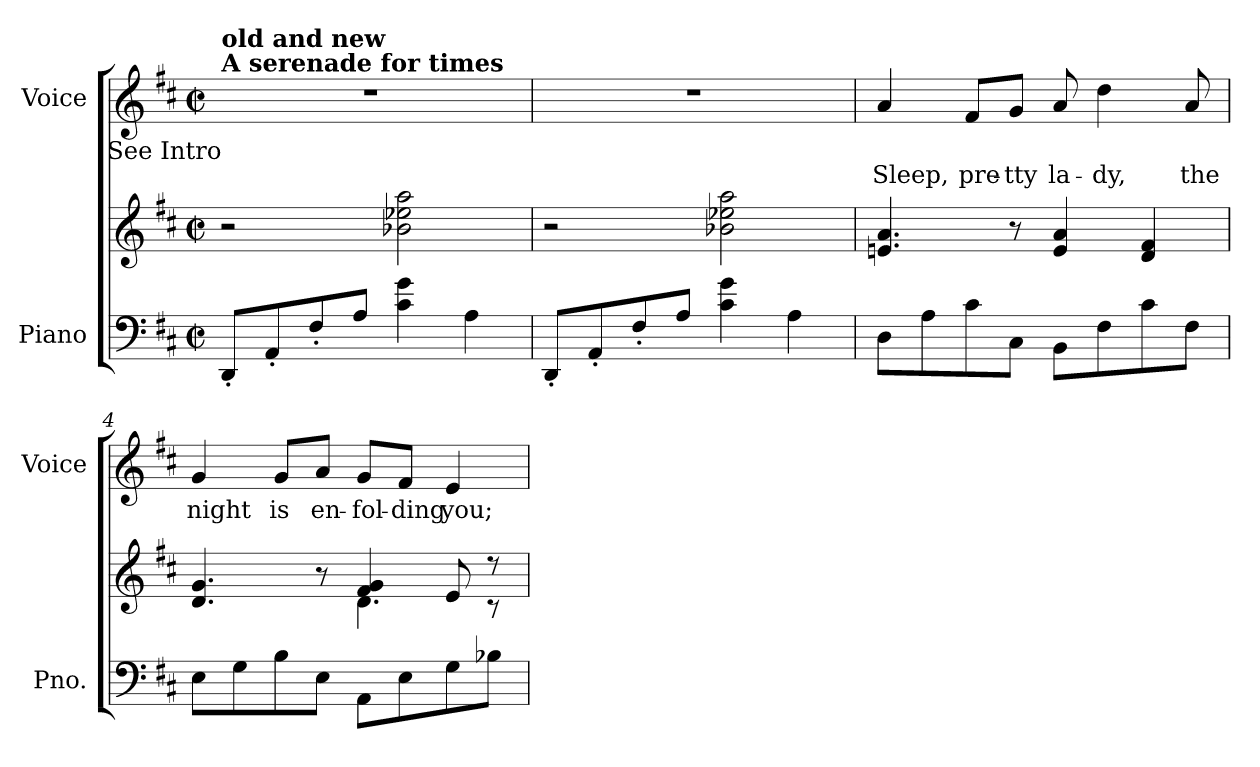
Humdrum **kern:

**kern	**kern	**kern	**text
*part2	*part2	*part1	*part1
*staff3	*staff2	*staff1	*staff1
*I"Piano	*	*I"Voice	*
*I'Pno.	*	*I'Voice	*
!!LO:PB:g=z
*clefF4	*clefG2	*clefG2	*
*k[f#c#]	*k[f#c#]	*k[f#c#]	*
*D:	*D:	*D:	*
*M2/2	*M2/2	*M2/2	*
*met(c|)	*met(c|)	*met(c|)	*
=1	=1	=1	=1
!	!	!LO:TX:a:B:t=A serenade for times	!
!	!	!LO:TX:B:t=old and new	!
!	!	!LO:TX:b:rj:t=See Intro	!
8DD'i/L	2r	1r	.
8AA'i/	.	.	.
8F#'i/	.	.	.
8Ai/J	.	.	.
4c#i\ 4gi	2b-Xi\ 2ee-Xi 2aai	.	.
4Ai\	.	.	.
=2	=2	=2	=2
8DD'i/L	2r	1r	.
8AA'i/	.	.	.
8F#'i/	.	.	.
8Ai/J	.	.	.
4c#i\ 4gi	2b-Xi\ 2ee-Xi 2aai	.	.
4Ai\	.	.	.
=3	=3	=3	=3
!	!	!	!LO:LY:b:color=#000000
8Di\L	4.eni/ 4.ai	4ai/	Sleep,
8Ai\	.	.	.
!	!	!	!LO:LY:b:color=#000000
8c#i\	.	8f#i/L	pre-
!	!	!	!LO:LY:b:color=#000000
8C#i\J	8r	8gi/J	-tty
!	!	!	!LO:LY:b:color=#000000
8BBi\L	4ei/ 4ai	8ai/	la-
!	!	!	!LO:LY:b:color=#000000
8F#i\	.	4ddi\	-dy,
8c#i\	4di/ 4f#i	.	.
!	!	!	!LO:LY:b:color=#000000
8F#i\J	.	8ai/	the
!!LO:LB:g=z
=4	=4	=4	=4
*	*^	*	*
!	!	!	!	!LO:LY:b:color=#000000
8Ei\L	4.di/ 4.gi	2ryy	4gi/	night
8Gi\	.	.	.	.
!	!	!	!	!LO:LY:b:color=#000000
8Bi\	.	.	8gi/L	is
!	!	!	!	!LO:LY:b:color=#000000
8Ei\J	8r	.	8ai/J	en-
!	!	!	!	!LO:LY:b:color=#000000
8AAi\L	4f#i/ 4gi	4.di\	8gi/L	-fol-
!	!	!	!	!LO:LY:b:color=#000000
8Ei\	.	.	8f#i/J	-ding
!	!	!	!	!LO:LY:b:color=#000000
8Gi\	8ei/	.	4ei/	you;
8B-Xi\J	8r	8r	.	.
*	*v	*v	*	*
=	=	=	=
*-	*-	*-	*-
